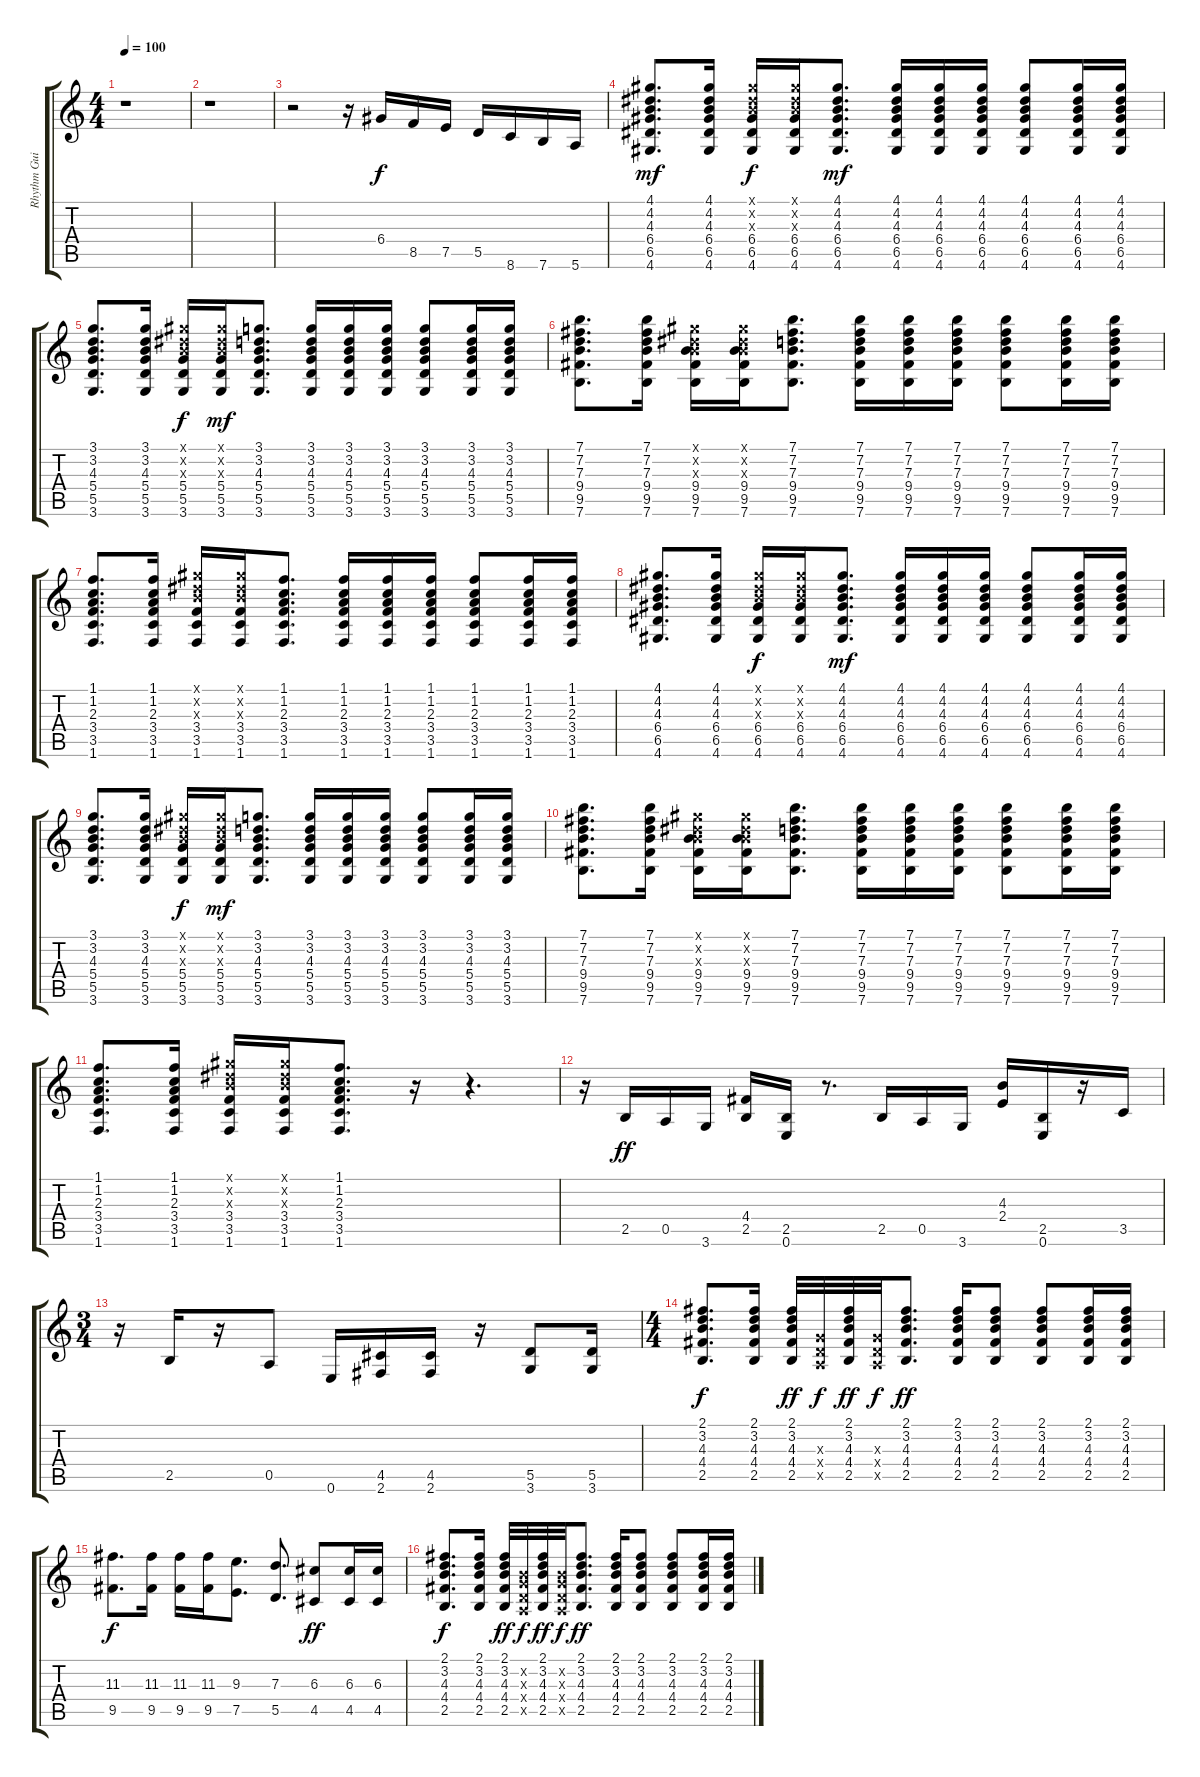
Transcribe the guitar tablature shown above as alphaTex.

\track ("Rhythm Guitar I" "Rhythm Gui") {instrument distortionguitar}
\staff {score tabs}
\tuning (E4 B3 G3 D3 A2 E2) {hide}
\ts (4 4)
\tempo 100
\clef g2
\ks c
r.1{dy ff} |
r.1 |
r.2 r.16 6.4.16{dy f} 8.5.16 7.5.16 5.5.16 8.6.16 7.6.16 5.6.16 |
(4.1 4.2 4.3 6.4 6.5 4.6).8{d dy mf} (4.1 4.2 4.3 6.4 6.5 4.6).16 (4.1{x} 4.2{x} 4.3{x} 6.4 6.5 4.6).16{dy f} (4.1{x} 4.2{x} 4.3{x} 6.4 6.5 4.6).16 (4.1 4.2 4.3 6.4 6.5 4.6).8{d dy mf} (4.1 4.2 4.3 6.4 6.5 4.6).16 (4.1 4.2 4.3 6.4 6.5 4.6).16 (4.1 4.2 4.3 6.4 6.5 4.6).16 (4.1 4.2 4.3 6.4 6.5 4.6).8 (4.1 4.2 4.3 6.4 6.5 4.6).16 (4.1 4.2 4.3 6.4 6.5 4.6).16 |
(3.1 3.2 4.3 5.4 5.5 3.6).8{d} (3.1 3.2 4.3 5.4 5.5 3.6).16 (4.1{x} 4.2{x} 4.3{x} 5.4 5.5 3.6).16{dy f} (4.1{x} 4.2{x} 4.3{x} 5.4 5.5 3.6).16{dy mf} (3.1 3.2 4.3 5.4 5.5 3.6).8{d} (3.1 3.2 4.3 5.4 5.5 3.6).16 (3.1 3.2 4.3 5.4 5.5 3.6).16 (3.1 3.2 4.3 5.4 5.5 3.6).16 (3.1 3.2 4.3 5.4 5.5 3.6).8 (3.1 3.2 4.3 5.4 5.5 3.6).16 (3.1 3.2 4.3 5.4 5.5 3.6).16 |
(7.1 7.2 7.3 9.4 9.5 7.6).8{d} (7.1 7.2 7.3 9.4 9.5 7.6).16 (4.1{x} 4.2{x} 4.3{x} 9.4 9.5 7.6).16 (4.1{x} 4.2{x} 4.3{x} 9.4 9.5 7.6).16 (7.1 7.2 7.3 9.4 9.5 7.6).8{d} (7.1 7.2 7.3 9.4 9.5 7.6).16 (7.1 7.2 7.3 9.4 9.5 7.6).16 (7.1 7.2 7.3 9.4 9.5 7.6).16 (7.1 7.2 7.3 9.4 9.5 7.6).8 (7.1 7.2 7.3 9.4 9.5 7.6).16 (7.1 7.2 7.3 9.4 9.5 7.6).16 |
(1.1 1.2 2.3 3.4 3.5 1.6).8{d} (1.1 1.2 2.3 3.4 3.5 1.6).16 (4.1{x} 4.2{x} 4.3{x} 3.4 3.5 1.6).16 (4.1{x} 4.2{x} 4.3{x} 3.4 3.5 1.6).16 (1.1 1.2 2.3 3.4 3.5 1.6).8{d} (1.1 1.2 2.3 3.4 3.5 1.6).16 (1.1 1.2 2.3 3.4 3.5 1.6).16 (1.1 1.2 2.3 3.4 3.5 1.6).16 (1.1 1.2 2.3 3.4 3.5 1.6).8 (1.1 1.2 2.3 3.4 3.5 1.6).16 (1.1 1.2 2.3 3.4 3.5 1.6).16 |
(4.1 4.2 4.3 6.4 6.5 4.6).8{d} (4.1 4.2 4.3 6.4 6.5 4.6).16 (4.1{x} 4.2{x} 4.3{x} 6.4 6.5 4.6).16{dy f} (4.1{x} 4.2{x} 4.3{x} 6.4 6.5 4.6).16 (4.1 4.2 4.3 6.4 6.5 4.6).8{d dy mf} (4.1 4.2 4.3 6.4 6.5 4.6).16 (4.1 4.2 4.3 6.4 6.5 4.6).16 (4.1 4.2 4.3 6.4 6.5 4.6).16 (4.1 4.2 4.3 6.4 6.5 4.6).8 (4.1 4.2 4.3 6.4 6.5 4.6).16 (4.1 4.2 4.3 6.4 6.5 4.6).16 |
(3.1 3.2 4.3 5.4 5.5 3.6).8{d} (3.1 3.2 4.3 5.4 5.5 3.6).16 (4.1{x} 4.2{x} 4.3{x} 5.4 5.5 3.6).16{dy f} (4.1{x} 4.2{x} 4.3{x} 5.4 5.5 3.6).16{dy mf} (3.1 3.2 4.3 5.4 5.5 3.6).8{d} (3.1 3.2 4.3 5.4 5.5 3.6).16 (3.1 3.2 4.3 5.4 5.5 3.6).16 (3.1 3.2 4.3 5.4 5.5 3.6).16 (3.1 3.2 4.3 5.4 5.5 3.6).8 (3.1 3.2 4.3 5.4 5.5 3.6).16 (3.1 3.2 4.3 5.4 5.5 3.6).16 |
(7.1 7.2 7.3 9.4 9.5 7.6).8{d} (7.1 7.2 7.3 9.4 9.5 7.6).16 (4.1{x} 4.2{x} 4.3{x} 9.4 9.5 7.6).16 (4.1{x} 4.2{x} 4.3{x} 9.4 9.5 7.6).16 (7.1 7.2 7.3 9.4 9.5 7.6).8{d} (7.1 7.2 7.3 9.4 9.5 7.6).16 (7.1 7.2 7.3 9.4 9.5 7.6).16 (7.1 7.2 7.3 9.4 9.5 7.6).16 (7.1 7.2 7.3 9.4 9.5 7.6).8 (7.1 7.2 7.3 9.4 9.5 7.6).16 (7.1 7.2 7.3 9.4 9.5 7.6).16 |
(1.1 1.2 2.3 3.4 3.5 1.6).8{d} (1.1 1.2 2.3 3.4 3.5 1.6).16 (4.1{x} 4.2{x} 4.3{x} 3.4 3.5 1.6).16 (4.1{x} 4.2{x} 4.3{x} 3.4 3.5 1.6).16 (1.1 1.2 2.3 3.4 3.5 1.6).8{d} r.16 r.4{d} |
r.16 2.5.16{dy ff} 0.5.16 3.6.16 (4.4 2.5).16 (2.5 0.6).16 r.8{d} 2.5.16 0.5.16 3.6.16 (4.3 2.4).16 (2.5 0.6).16 r.16 3.5.16 |
\ts (3 4)
r.16 2.5.16 r.16 0.5.8 0.6.16 (4.5 2.6).16 (4.5 2.6).16 r.16 (5.5 3.6).8 (5.5 3.6).16 |
\ts (4 4)
(2.1 3.2 4.3 4.4 2.5).8{d dy f} (2.1 3.2 4.3 4.4 2.5).16 (2.1 3.2 4.3 4.4 2.5).32{dy ff} (0.3{x} 0.4{x} 0.5{x}).32{dy f} (2.1 3.2 4.3 4.4 2.5).32{dy ff} (0.3{x} 0.4{x} 0.5{x}).32{dy f} (2.1 3.2 4.3 4.4 2.5).8{d dy ff} (2.1 3.2 4.3 4.4 2.5).16 (2.1 3.2 4.3 4.4 2.5).8 (2.1 3.2 4.3 4.4 2.5).8 (2.1 3.2 4.3 4.4 2.5).16 (2.1 3.2 4.3 4.4 2.5).16 |
(11.3 9.5).8{d dy f} (11.3 9.5).16 (11.3 9.5).16 (11.3 9.5).16 (9.3 7.5).8{d} (7.3 5.5).8{d} (6.3 4.5).8{dy ff} (6.3 4.5).16 (6.3 4.5).16 |
(2.1 3.2 4.3 4.4 2.5).8{d dy f} (2.1 3.2 4.3 4.4 2.5).16 (2.1 3.2 4.3 4.4 2.5).32{dy ff} (0.2{x} 0.3{x} 0.4{x} 0.5{x}).32{dy f} (2.1 3.2 4.3 4.4 2.5).32{dy ff} (0.2{x} 0.3{x} 0.4{x} 0.5{x}).32{dy f} (2.1 3.2 4.3 4.4 2.5).8{d dy ff} (2.1 3.2 4.3 4.4 2.5).16 (2.1 3.2 4.3 4.4 2.5).8 (2.1 3.2 4.3 4.4 2.5).8 (2.1 3.2 4.3 4.4 2.5).16 (2.1 3.2 4.3 4.4 2.5).16
